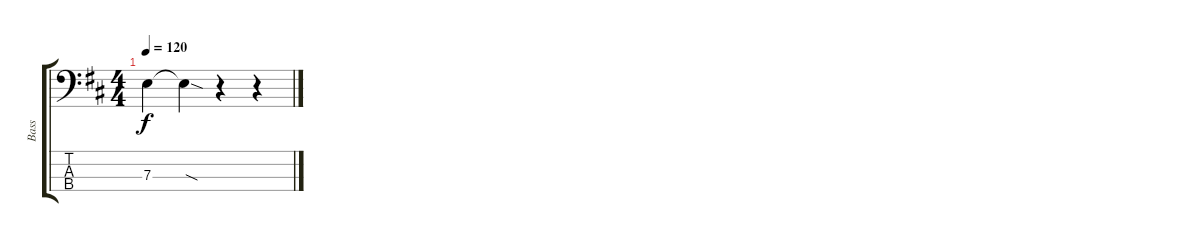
\track ("Bass" "Bass") {instrument electricbassfinger}
\staff {score tabs}
\tuning (G2 D2 A1 E1) {hide}
\ts (4 4)
\tempo 120
\clef f4
\ks d
7.3.4{dy f} 7.3{sod t}.4 r.4 r.4
